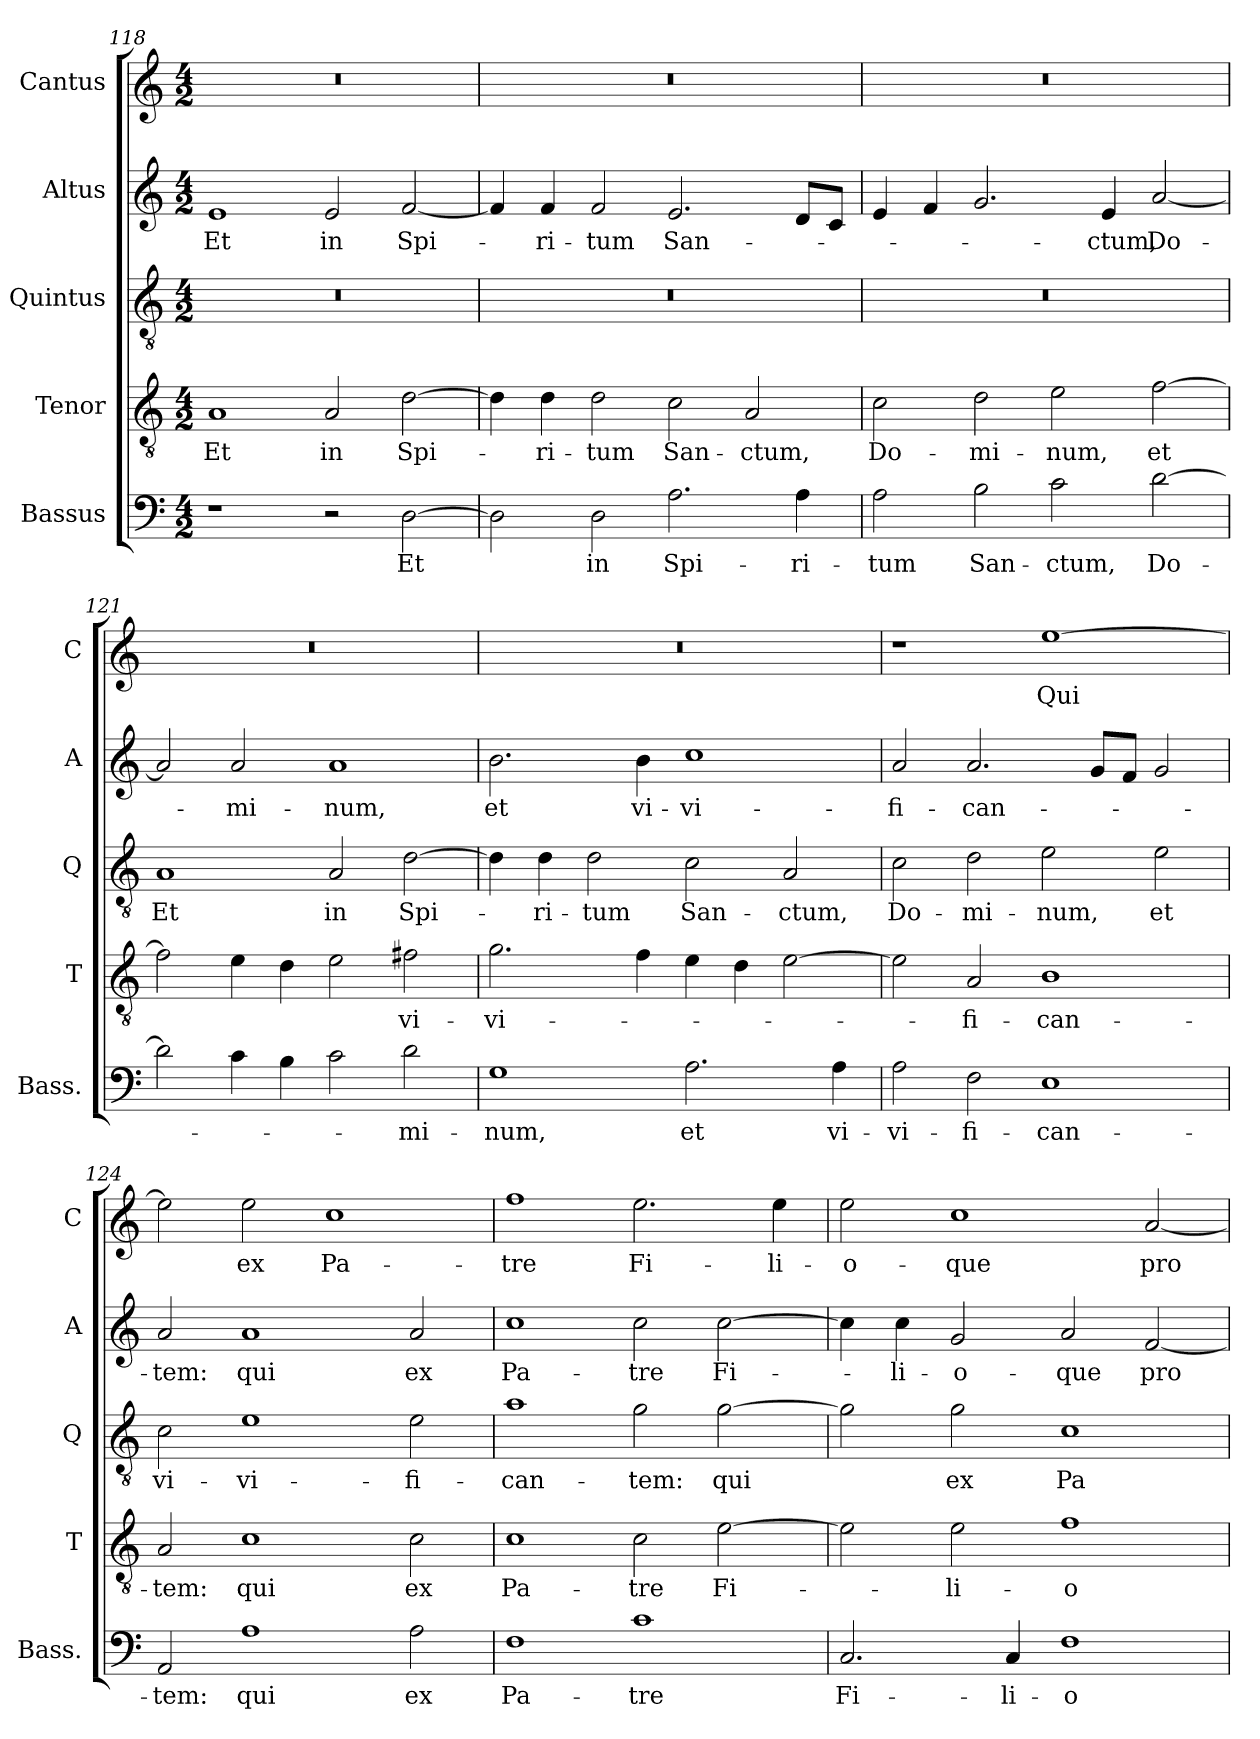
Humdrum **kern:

**kern	**text	**kern	**text	**kern	**text	**kern	**text	**kern	**text
*part5	*part5	*part4	*part4	*part3	*part3	*part2	*part2	*part1	*part1
*staff5	*staff5	*staff4	*staff4	*staff3	*staff3	*staff2	*staff2	*staff1	*staff1
*I"Bassus	*	*I"Tenor	*	*I"Quintus	*	*I"Altus	*	*I"Cantus	*
*I'Bass.	*	*I'T	*	*I'Q	*	*I'A	*	*I'C	*
*clefF4	*	*clefGv2	*	*clefGv2	*	*clefG2	*	*clefG2	*
*	*	*ITrd7c12	*	*ITrd7c12	*	*	*	*	*
*k[]	*	*k[]	*	*k[]	*	*k[]	*	*k[]	*
*C:	*	*C:	*	*C:	*	*C:	*	*C:	*
*M4/2	*	*M4/2	*	*M4/2	*	*M4/2	*	*M4/2	*
=118	=118	=118	=118	=118	=118	=118	=118	=118	=118
1r	.	1AA/	Et	0r	.	1e/	Et	0r	.
2r	.	2AA/	in	.	.	2e/	in	.	.
[2D\	Et	[2D\	Spi-	.	.	[2f/	Spi-	.	.
=119	=119	=119	=119	=119	=119	=119	=119	=119	=119
2D\]	.	4D\]	.	0r	.	4f/]	.	0r	.
.	.	4D\	-ri-	.	.	4f/	-ri-	.	.
2D\	in	2D\	-tum	.	.	2f/	-tum	.	.
2.A\	Spi-	2C\	San-	.	.	2.e/	San-	.	.
.	.	2AA/	-ctum,	.	.	.	.	.	.
4A\	-ri-	.	.	.	.	8d/L	.	.	.
.	.	.	.	.	.	8c/J	.	.	.
=120	=120	=120	=120	=120	=120	=120	=120	=120	=120
2A\	-tum	2C\	Do-	0r	.	4e/	.	0r	.
.	.	.	.	.	.	4f/	.	.	.
2B\	San-	2D\	-mi-	.	.	2.g/	.	.	.
2c\	-ctum,	2E\	-num,	.	.	.	.	.	.
.	.	.	.	.	.	4e/	-ctum,	.	.
[2d\	Do-	[2F\	et	.	.	[2a/	Do-	.	.
=121	=121	=121	=121	=121	=121	=121	=121	=121	=121
2d\]	.	2F\]	.	1AA/	Et	2a/]	.	0r	.
4c\	.	4E\	.	.	.	2a/	-mi-	.	.
4B\	.	4D\	.	.	.	.	.	.	.
2c\	.	2E\	.	2AA/	in	1a/	-num,	.	.
2d\	-mi-	2F#X\	vi-	[2D\	Spi-	.	.	.	.
=122	=122	=122	=122	=122	=122	=122	=122	=122	=122
1G\	-num,	2.G\	-vi-	4D\]	.	2.b\	et	0r	.
.	.	.	.	4D\	-ri-	.	.	.	.
.	.	.	.	2D\	-tum	.	.	.	.
.	.	4F\	.	.	.	4b\	vi-	.	.
2.A\	et	4E\	.	2C\	San-	1cc\	-vi-	.	.
.	.	4D\	.	.	.	.	.	.	.
.	.	[2E\	.	2AA/	-ctum,	.	.	.	.
4A\	vi-	.	.	.	.	.	.	.	.
=123	=123	=123	=123	=123	=123	=123	=123	=123	=123
2A\	-vi-	2E\]	.	2C\	Do-	2a/	-fi-	1r	.
2F\	-fi-	2AA/	-fi-	2D\	-mi-	2.a/	-can-	.	.
1E\	-can-	1BB\	-can-	2E\	-num,	.	.	[1ee\	Qui
.	.	.	.	.	.	8g/L	.	.	.
.	.	.	.	.	.	8f/J	.	.	.
.	.	.	.	2E\	et	2g/	.	.	.
=124	=124	=124	=124	=124	=124	=124	=124	=124	=124
2AA/	-tem:	2AA/	-tem:	2C\	vi-	2a/	-tem:	2ee\]	.
1A\	qui	1C\	qui	1E\	-vi-	1a/	qui	2ee\	ex
.	.	.	.	.	.	.	.	1cc\	Pa-
2A\	ex	2C\	ex	2E\	-fi-	2a/	ex	.	.
=125	=125	=125	=125	=125	=125	=125	=125	=125	=125
1F\	Pa-	1C\	Pa-	1A\	-can-	1cc\	Pa-	1ff\	-tre
1c\	-tre	2C\	-tre	2G\	-tem:	2cc\	-tre	2.ee\	Fi-
.	.	[2E\	Fi-	[2G\	qui	[2cc\	Fi-	.	.
.	.	.	.	.	.	.	.	4ee\	-li-
=126	=126	=126	=126	=126	=126	=126	=126	=126	=126
2.C/	Fi-	2E\]	.	2G\]	.	4cc\]	.	2ee\	-o-
.	.	.	.	.	.	4cc\	-li-	.	.
.	.	2E\	-li-	2G\	ex	2g/	-o-	1cc\	-que
4C/	-li-	.	.	.	.	.	.	.	.
1F\	-o-	1F\	-o-	1C\	Pa-	2a/	-que	.	.
.	.	.	.	.	.	[2f/	pro-	[2a/	pro-
=	=	=	=	=	=	=	=	=	=
*-	*-	*-	*-	*-	*-	*-	*-	*-	*-
